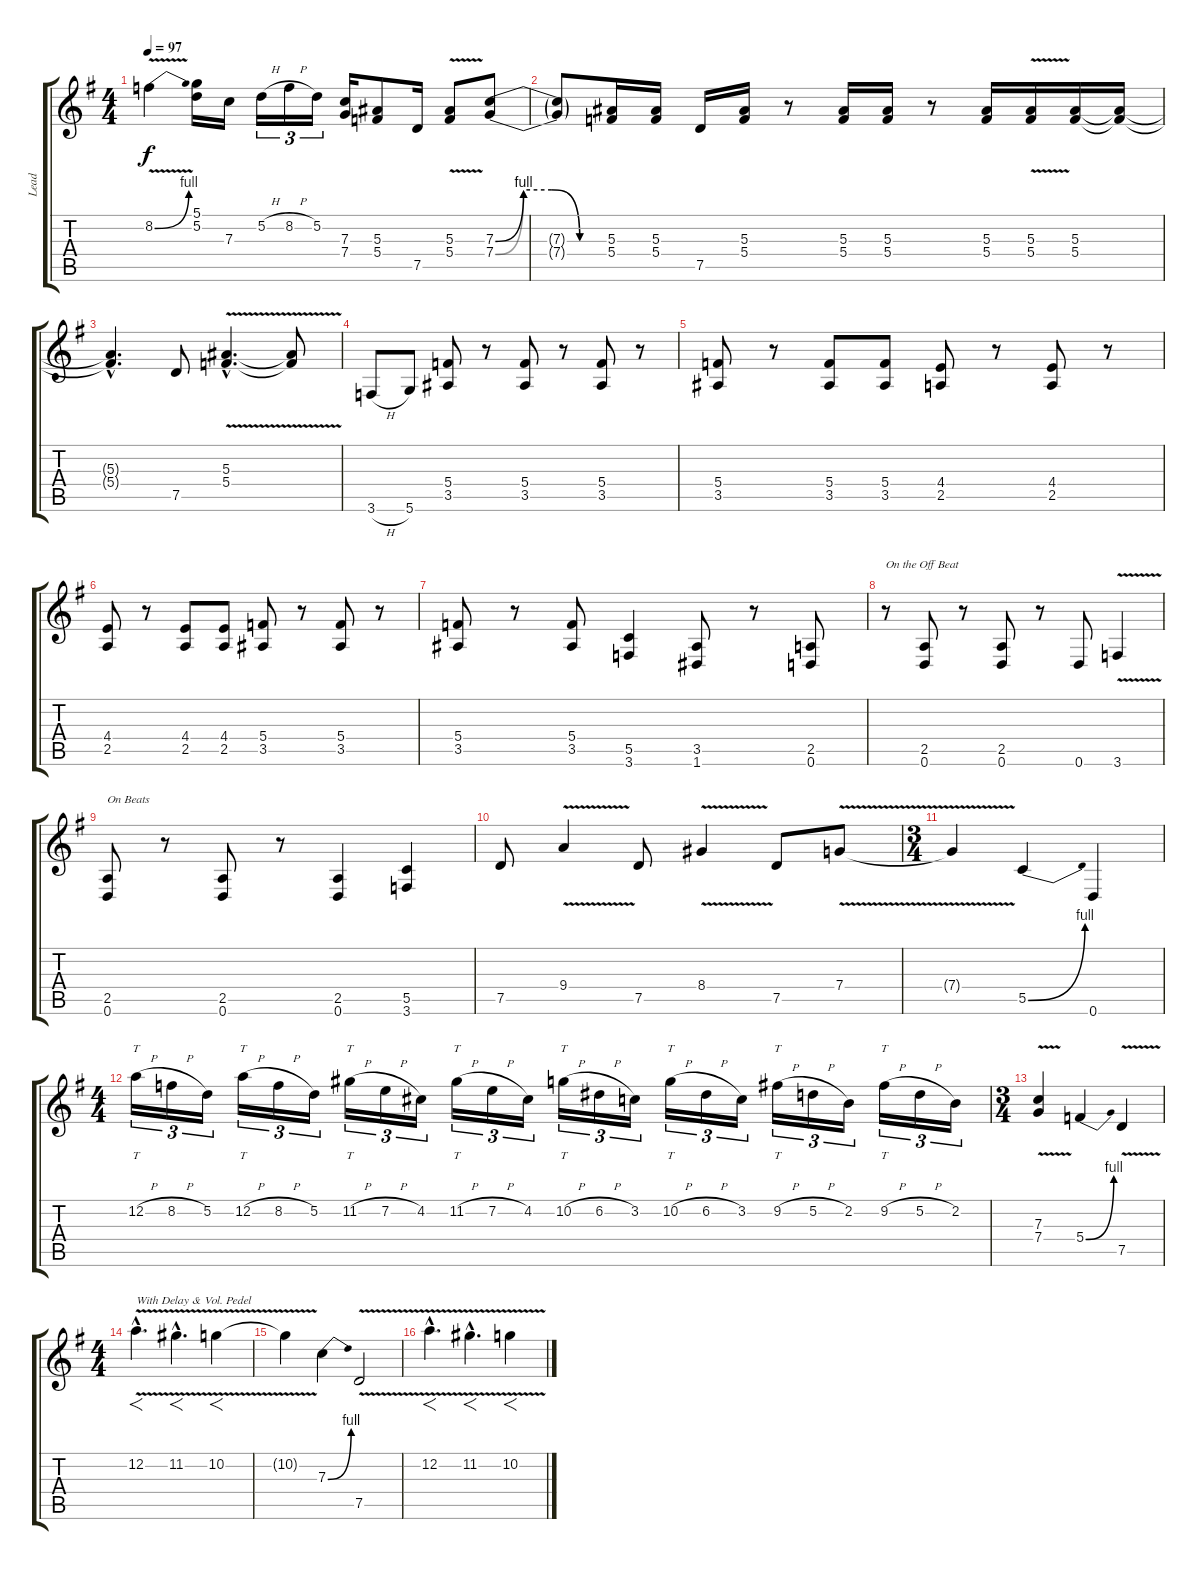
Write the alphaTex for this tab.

\track ("Lead" "Lead") {instrument distortionguitar}
\staff {score tabs}
\tuning (D4 A3 F3 C3 G2 D2) {hide}
\ts (4 4)
\tempo 97
\clef g2
\ks g
8.2{be (bend 0 0 60 4) v}.4{dy f} (5.1 5.2).16 7.3.16 5.2{h}.16{tu (3 2)} 8.2{h}.16{tu (3 2)} 5.2.16{tu (3 2)} (7.3 7.4).16 (5.3 5.4).8 7.5.16 (5.3{v} 5.4{v}).8 (7.3{be (custom 0 0 15 4 30 4 45 0 60 0)} 7.4{be (custom 0 0 15 4 30 4 45 0 60 0)}).8 |
(7.3{t} 7.4{t}).8 (5.3 5.4).16 (5.3 5.4).16 7.5.16 (5.3 5.4).16 r.8 (5.3 5.4).16 (5.3 5.4).16 r.8 (5.3 5.4).16 (5.3 5.4{v}).16 (5.3 5.4).16 (5.3{t} 5.4{t}).16 |
(5.3{hac t} 5.4{hac t}).4{d} 7.5.8 (5.3{hac} 5.4{v hac}).4{d} (5.3{t} 5.4{t}).8 |
3.6{h}.8 5.6.8 (5.4 3.5).8 r.8 (5.4 3.5).8 r.8 (5.4 3.5).8 r.8 |
(5.4 3.5).8 r.8 (5.4 3.5).8 (5.4 3.5).8 (4.4 2.5).8 r.8 (4.4 2.5).8 r.8 |
(4.4 2.5).8 r.8 (4.4 2.5).8 (4.4 2.5).8 (5.4 3.5).8 r.8 (5.4 3.5).8 r.8 |
(5.4 3.5).8 r.8 (5.4 3.5).8 (5.5 3.6).4 (3.5 1.6).8 r.8 (2.5 0.6).8 |
r.8{txt "On the Off Beat"} (2.5 0.6).8 r.8 (2.5 0.6).8 r.8 0.6.8 3.6{v}.4 |
(2.5 0.6).8{txt "On Beats"} r.8 (2.5 0.6).8 r.8 (2.5 0.6).4 (5.5 3.6).4 |
7.5.8 9.4{v}.4 7.5.8 8.4{v}.4 7.5.8 7.4{v}.8 |
\ts (3 4)
7.4{t}.4 5.5{be (bend 0 0 60 4)}.4 0.6.4 |
\ts (4 4)
12.2{h}.16{tt tu (3 2)} 8.2{h}.16{tu (3 2)} 5.2.16{tu (3 2)} 12.2{h}.16{tt tu (3 2)} 8.2{h}.16{tu (3 2)} 5.2.16{tu (3 2)} 11.2{h}.16{tt tu (3 2)} 7.2{h}.16{tu (3 2)} 4.2.16{tu (3 2)} 11.2{h}.16{tt tu (3 2)} 7.2{h}.16{tu (3 2)} 4.2.16{tu (3 2)} 10.2{h}.16{tt tu (3 2)} 6.2{h}.16{tu (3 2)} 3.2.16{tu (3 2)} 10.2{h}.16{tt tu (3 2)} 6.2{h}.16{tu (3 2)} 3.2.16{tu (3 2)} 9.2{h}.16{tt tu (3 2)} 5.2{h}.16{tu (3 2)} 2.2.16{tu (3 2)} 9.2{h}.16{tt tu (3 2)} 5.2{h}.16{tu (3 2)} 2.2.16{tu (3 2)} |
\ts (3 4)
(7.3{v} 7.4{v}).4 5.4{be (bend 0 0 60 4)}.4 7.5{v}.4 |
\ts (4 4)
12.2{v hac}.4{f d txt "With Delay & Vol. Pedel"} 11.2{v hac}.4{f d} 10.2{v}.4{f} |
10.2{t}.4 7.3{be (bend 0 0 60 4)}.4 7.5{v}.2 |
12.2{v hac}.4{f d} 11.2{v hac}.4{f d} 10.2{v}.4{f}
